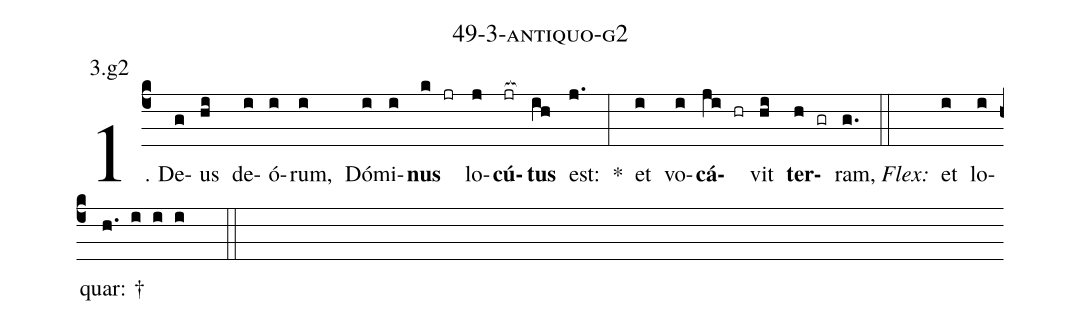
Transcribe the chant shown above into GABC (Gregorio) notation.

name: 49-3-antiquo-g2;
annotation: 3.g2;
%%
(c4)1. De(g)us(hi) de(i)ó(i)rum,(i) Dó(i)mi(i)<b>nus</b>(k jr) lo(j)<b>cú</b>(jr[ocb:1{])<b>tus</b>(ih[ocb:0}]) est:(j.) *(:) et(i) vo(i)<b>cá</b>(ji hr)vit(hi) <b>ter</b>(h gr)ram,(g.) (::)
<i>Flex:</i>()  et(i) lo(i)quar: †(h. i i i  ::)
